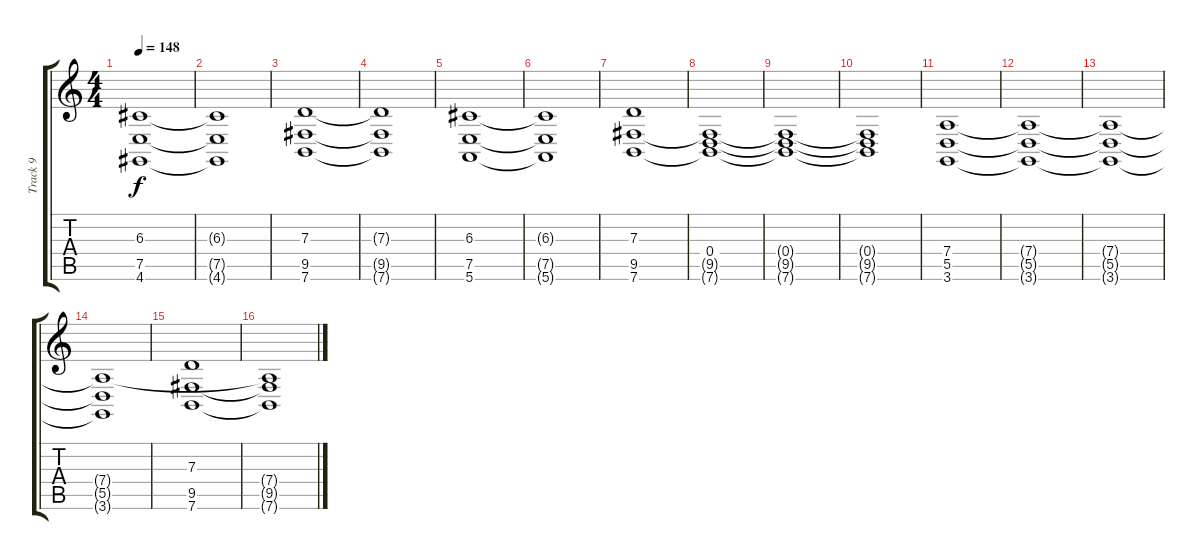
\track ("Track 9" "Track 9") {instrument pad8sweep}
\staff {score tabs}
\tuning (E4 B3 G3 D3 A2 E2) {hide}
\ts (4 4)
\tempo 148
\clef g2
\ks c
(6.3 7.5 4.6).1{dy f} |
(6.3{t} 7.5{t} 4.6{t}).1 |
(7.3 9.5 7.6).1 |
(7.3{t} 9.5{t} 7.6{t}).1 |
(6.3 7.5 5.6).1 |
(6.3{t} 7.5{t} 5.6{t}).1 |
(7.3 9.5 7.6).1 |
(0.4 9.5{t} 7.6{t}).1 |
(0.4{t} 9.5{t} 7.6{t}).1 |
(0.4{t} 9.5{t} 7.6{t}).1 |
(7.4 5.5 3.6).1 |
(7.4{t} 5.5{t} 3.6{t}).1 |
(7.4{t} 5.5{t} 3.6{t}).1 |
(7.4{t} 5.5{t} 3.6{t}).1 |
(7.3 9.5 7.6).1 |
(7.4{t} 9.5{t} 7.6{t}).1
